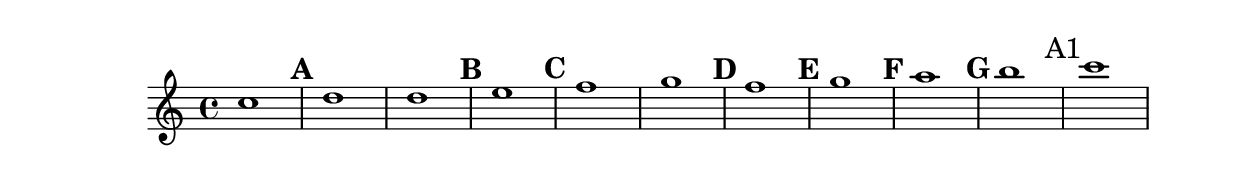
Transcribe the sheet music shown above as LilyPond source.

\version "2.20.0"

% See http://lilypond.org/doc/v2.15/Documentation/notation/bars.html#rehearsal-marks

\layout {
% Don't justify the output
  ragged-right = ##t
}

downarrow = \markup {
  \with-color #red
  \center-column {
    \combine
    \draw-line #'(0 . 2)
    \arrow-head #Y #DOWN ##t
  }
}

#(define 
  (bjv-format-mark-boxed-letters mark context)
  (make-bold-markup
   (make-rounded-box-markup
    (make-markletter-markup
     (1- mark)))))

melody = \relative c'' { 
  c1 \set Score.markFormatter = #bjv-format-mark-boxed-letters \mark \default
  d 
  d \set Score.markFormatter = #format-mark-numbers \mark \default
  e \mark \default
  f
  g \set Score.markFormatter = #format-mark-letters \mark \default
  f \set Score.markFormatter = #format-mark-box-numbers \mark \default
  g \set Score.markFormatter = #format-mark-circle-numbers \mark \default
  a \set Score.markFormatter = #format-mark-circle-letters \mark \default
  b \mark "A1"
  c
  
}

\score 
{
  <<
    \new Staff = "singer" << 
      \new Voice = "vocal" { \melody }
    >>
  >>
  
}
